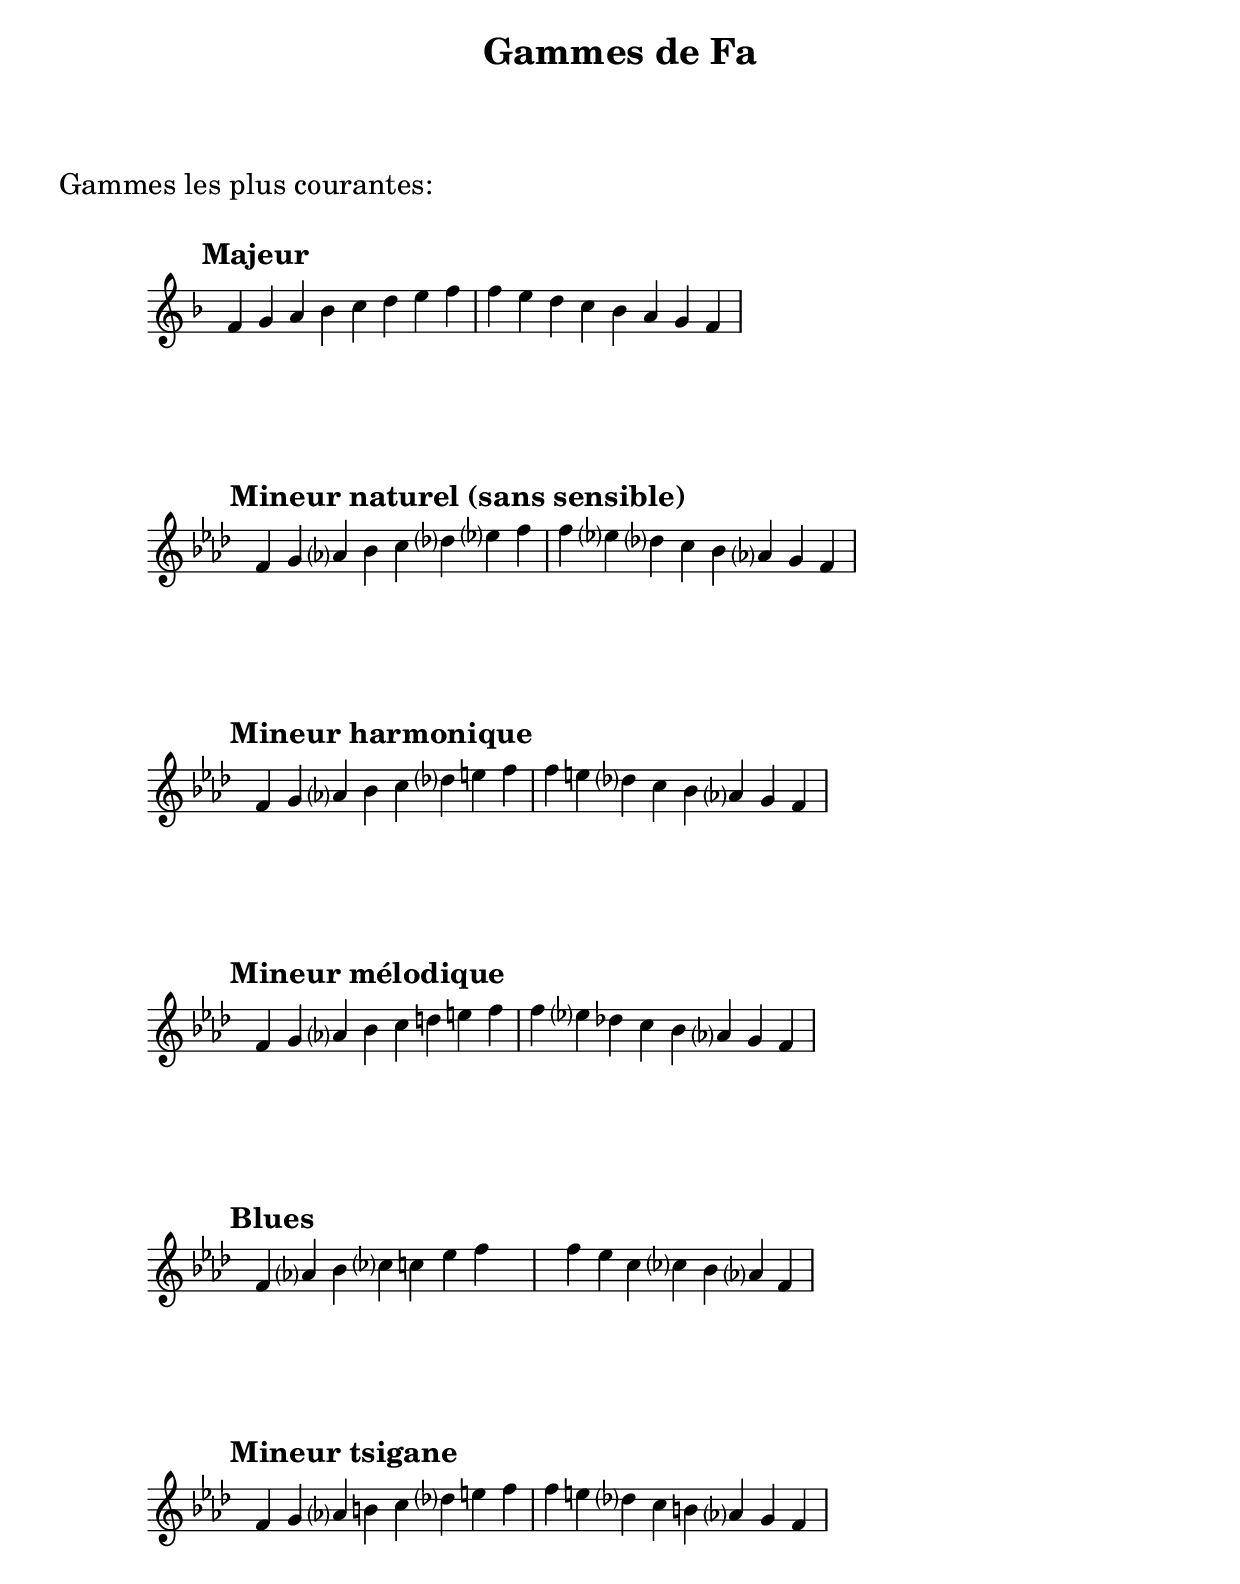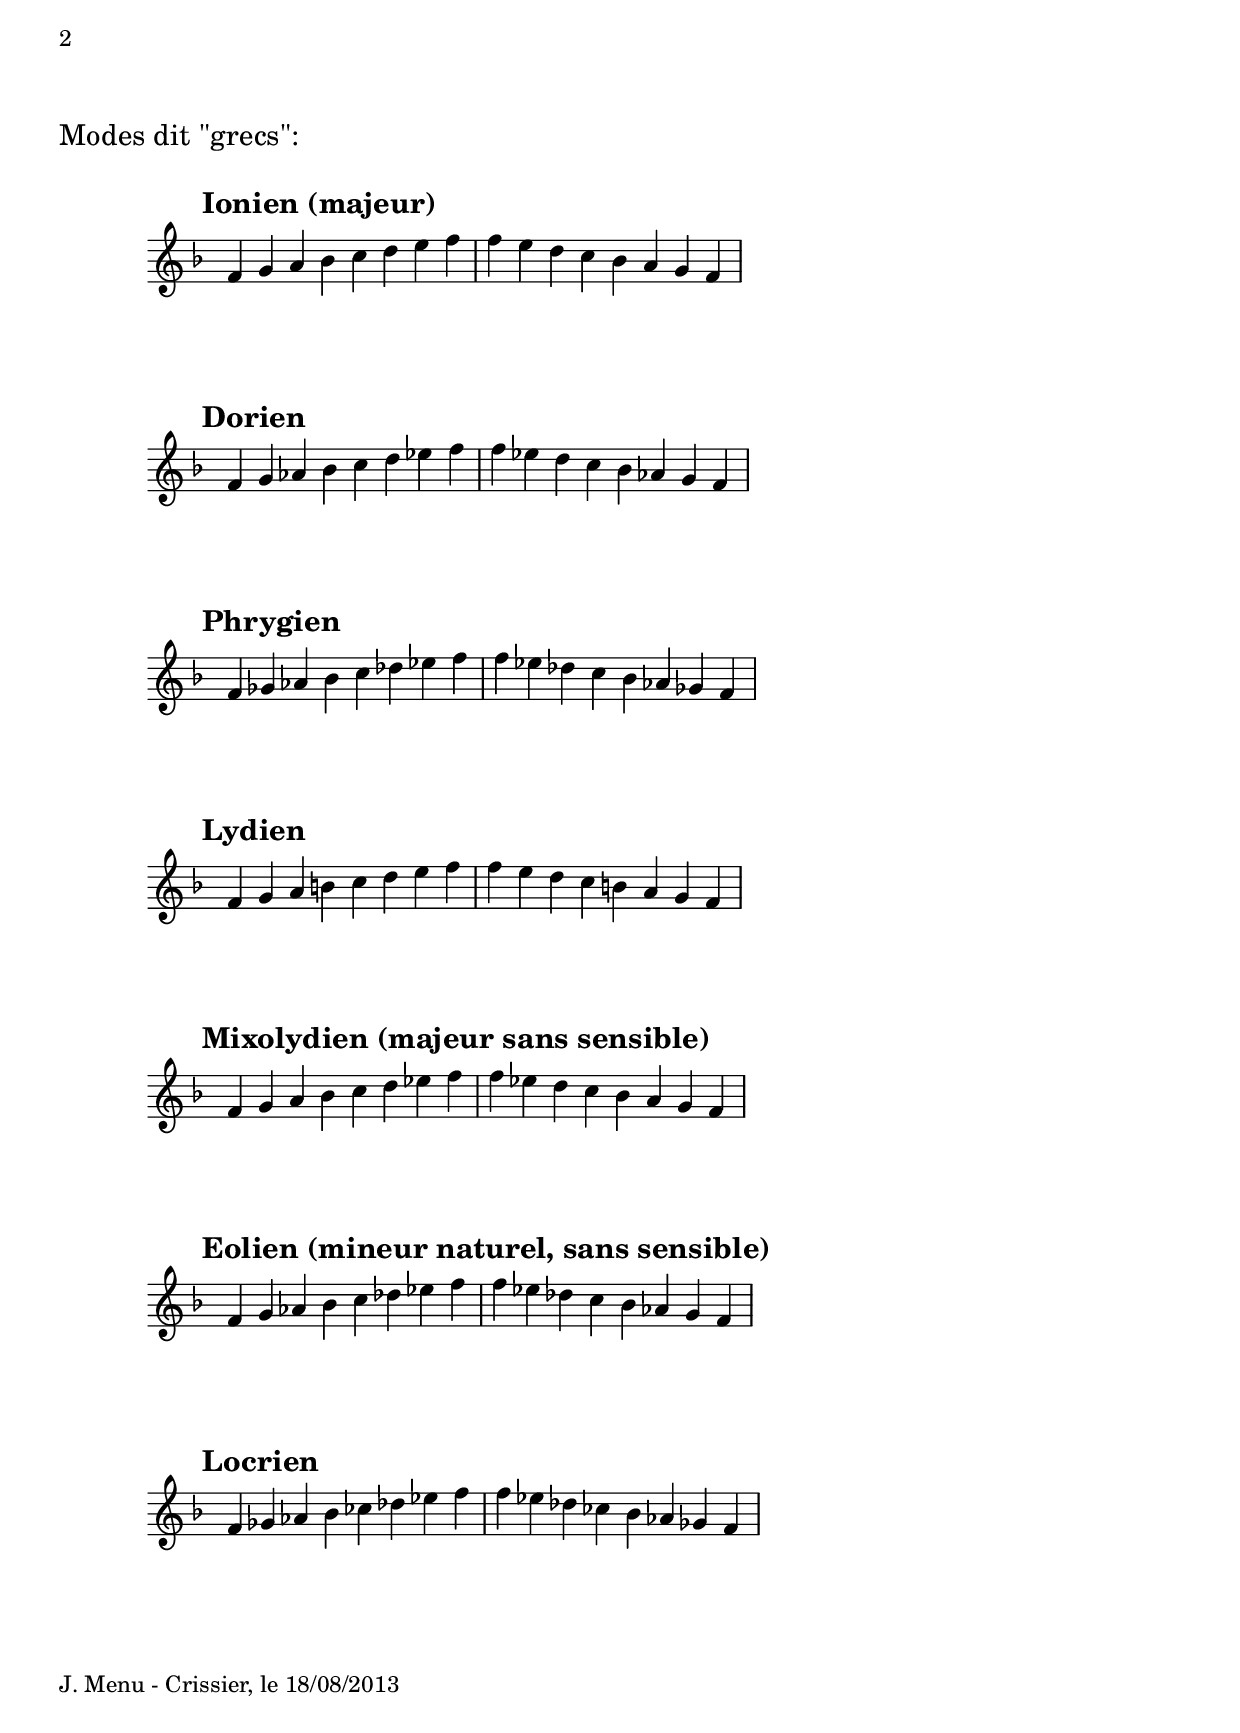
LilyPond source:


% -------------------------------------------------------------------------

\include "../CommonSettings.ly"


% -------------------------------------------------------------------------

\header{
  title = "Gammes de Fa"
  subtitle = " "
}


% -------------------------------------------------------------------------

\markup \vspace #2

\markup {\huge "Gammes les plus courantes:"}

\markup \vspace #1


% -------------------------------------------------------------------------
% Some usual scales
% -------------------------------------------------------------------------


fMajor = {
  \new Staff {
    \clef treble
    \key f \major
    \myStaffAndTimeSettings
    \myTempoMark #2.0 #"Majeur"
    \transpose c f 
    \relative c' {
      \CMajorScale
    }
  }
}


% -------------------------------------------------------------------------

fNaturalMinor = {
  \new Staff {
    \clef treble
    \key f \minor
    \myStaffAndTimeSettings
    \myTempoMark #2.0 #"Mineur naturel (sans sensible)"
    \transpose c f 
    \relative c' {
      \CNaturalMinorScale
    }
  }
}


% -------------------------------------------------------------------------

fHarmonicMinor = {
  \new Staff {
    \clef treble
    \key f \minor
    \myStaffAndTimeSettings
    \myTempoMark #2.0 #"Mineur harmonique"
    \transpose c f 
    \relative c' {
      \CHarmonicMinorScale
    }
  }
}


% -------------------------------------------------------------------------

fMelodicMinor = {
  \new Staff {
    \clef treble
    \key f \minor
    \myStaffAndTimeSettings
    \myTempoMark #2.0 #"Mineur mélodique"
    \transpose c f 
    \relative c' {
      \CMelodicMinorScale
    }
  }
}


% -------------------------------------------------------------------------

fDorianMinor = {
  \new Staff {
    \clef treble
    \key f \minor
    \myStaffAndTimeSettings
    \myTempoMark #2.0 #"Mineur dorien"
    \transpose c f 
    \relative c' {
      \CDorianMinorScale
    }
  }
}


% -------------------------------------------------------------------------

fPhrygianMinor = {
  \new Staff {
    \clef treble
    \key f \minor
    \myStaffAndTimeSettings
    \myTempoMark #2.0 #"Mineur phrygien"
    \transpose c f 
    \relative c' {
      \CPhrygianMinorScale
    }
  }
}


% -------------------------------------------------------------------------

fBlues = {
  \new Staff {
    \clef treble
    \key f \minor
    \myStaffAndTimeSettings
    \myTempoMark #2.0 #"Blues"
    \transpose c f 
    \relative c' {
      \CBluesScale
    }
  }
}


% -------------------------------------------------------------------------

fGypsyMinor = {
  \new Staff {
    \clef treble
    \key f \minor
    \myStaffAndTimeSettings
    \myTempoMark #2.0 #"Mineur tsigane"
    \transpose c f 
    \relative c' {
      \CGypsyScale
    }
  }
}


% -------------------------------------------------------------------------
% The so-called "greek" modes, built from the white keys of the piano
% -------------------------------------------------------------------------


fIonian = {
  \new Staff {
    \clef treble
    \key f \major
    \myStaffAndTimeSettings
    \myTempoMark #2.0 #"Ionien (majeur)"
    \transpose c f 
    \relative c' {
      \CIonianScale
    }
  }
}


fDorian = {
  \new Staff {
    \clef treble
    \key f \major
    \myStaffAndTimeSettings
    \myTempoMark #2.0 #"Dorien"
    \transpose d f 
    \relative c' {
      \DDorianScale
    }
  }
}


fPhrygian = {
  \new Staff {
    \clef treble
    \key f \major
    \myStaffAndTimeSettings
    \myTempoMark #2.0 #"Phrygien"
    \transpose e f 
    \relative c' {
      \EPhrygianScale
    }
  }
}


fLydian = {
  \new Staff {
    \clef treble
    \key f \major
    \myStaffAndTimeSettings
    \myTempoMark #2.0 #"Lydien"
    \transpose f f 
    \relative c' {
      \FLydianScale
    }
  }
}


fMixolydian = {
  \new Staff {
    \clef treble
    \key f \major
    \myStaffAndTimeSettings
    \myTempoMark #2.0 #"Mixolydien (majeur sans sensible)"
    \transpose g, f 
    \relative c' {
      \GMixolydianScale
    }
  }
}


fEolian = {
  \new Staff {
    \clef treble
    \key f \major
    \myStaffAndTimeSettings
    \myTempoMark #2.0 #"Eolien (mineur naturel, sans sensible)"
    \transpose a, f 
    \relative c' {
      \AEolianScale
    }
  }
}


fLocrian = {
  \new Staff {
    \clef treble
    \key f \major
    \myStaffAndTimeSettings
    \myTempoMark #2.0 #"Locrien"
    \transpose b, f 
    \relative c' {
      \BLocrianScale
    }
  }
}


% -------------------------------------------------------------------------

\score {
  \fMajor
}

\score {
  \fNaturalMinor
}

\score {
  \fHarmonicMinor
}

\score {
  \fMelodicMinor
}

\score {
  \fBlues
}

\score {
  \fGypsyMinor
}


% -------------------------------------------------------------------------

\markup \vspace #2

\pageBreak

\markup \vspace #2

\markup {\huge "Modes dit \"grecs\":"}

\markup \vspace #1


% -------------------------------------------------------------------------

\score {
  \fIonian
}

\score {
  \fDorian
}

\score {
  \fPhrygian
}

\score {
  \fLydian
}

\score {
  \fMixolydian
}

\score {
  \fEolian
}

\score {
  \fLocrian
}


% -------------------------------------------------------------------------


\markup \vspace #2
\markup {J. Menu - Crissier, le 18/08/2013}
